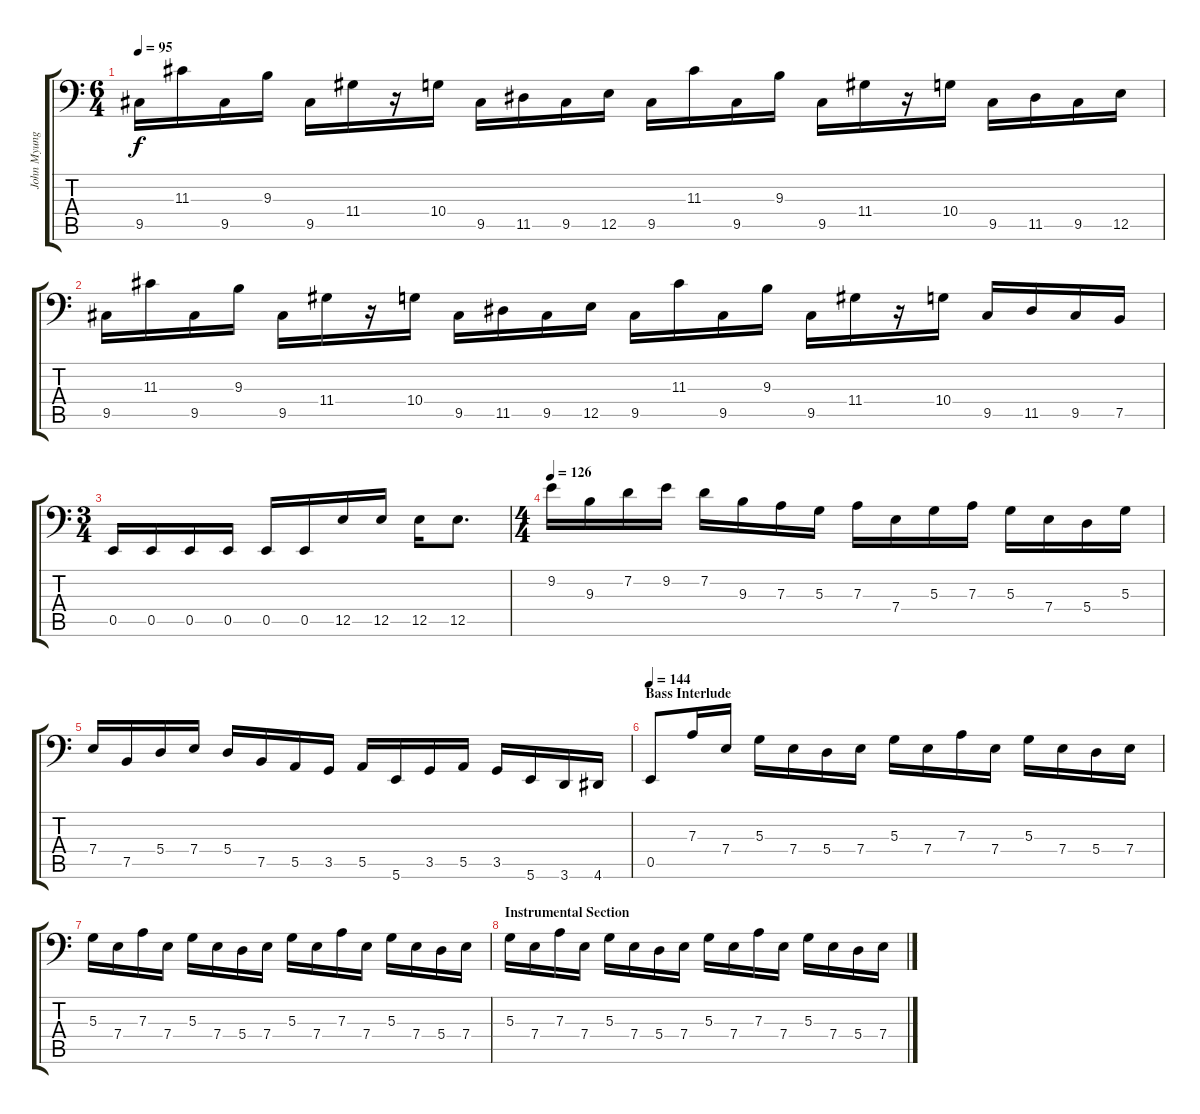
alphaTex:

\track ("John Myung" "John Myung") {instrument electricbassfinger}
\staff {score tabs}
\tuning (C3 G2 D2 A1 E1 B0) {hide}
\ts (6 4)
\tempo 95
\clef f4
\ks c
9.5.16{dy f} 11.3.16 9.5.16 9.3.16 9.5.16 11.4.16 r.16 10.4.16 9.5.16 11.5.16 9.5.16 12.5.16 9.5.16 11.3.16 9.5.16 9.3.16 9.5.16 11.4.16 r.16 10.4.16 9.5.16 11.5.16 9.5.16 12.5.16 |
9.5.16 11.3.16 9.5.16 9.3.16 9.5.16 11.4.16 r.16 10.4.16 9.5.16 11.5.16 9.5.16 12.5.16 9.5.16 11.3.16 9.5.16 9.3.16 9.5.16 11.4.16 r.16 10.4.16 9.5.16 11.5.16 9.5.16 7.5.16 |
\ts (3 4)
0.5.16 0.5.16 0.5.16 0.5.16 0.5.16 0.5.16 12.5.16 12.5.16 12.5.16 12.5.8{d} |
\ts (4 4)
\tempo 126
9.2.16 9.3.16 7.2.16 9.2.16 7.2.16 9.3.16 7.3.16 5.3.16 7.3.16 7.4.16 5.3.16 7.3.16 5.3.16 7.4.16 5.4.16 5.3.16 |
7.4.16 7.5.16 5.4.16 7.4.16 5.4.16 7.5.16 5.5.16 3.5.16 5.5.16 5.6.16 3.5.16 5.5.16 3.5.16 5.6.16 3.6.16 4.6.16 |
\section ("" "Bass Interlude")
\tempo 144
0.5.8 7.3.16 7.4.16 5.3.16 7.4.16 5.4.16 7.4.16 5.3.16 7.4.16 7.3.16 7.4.16 5.3.16 7.4.16 5.4.16 7.4.16 |
5.3.16 7.4.16 7.3.16 7.4.16 5.3.16 7.4.16 5.4.16 7.4.16 5.3.16 7.4.16 7.3.16 7.4.16 5.3.16 7.4.16 5.4.16 7.4.16 |
\section ("" "Instrumental Section")
5.3.16 7.4.16 7.3.16 7.4.16 5.3.16 7.4.16 5.4.16 7.4.16 5.3.16 7.4.16 7.3.16 7.4.16 5.3.16 7.4.16 5.4.16 7.4.16
